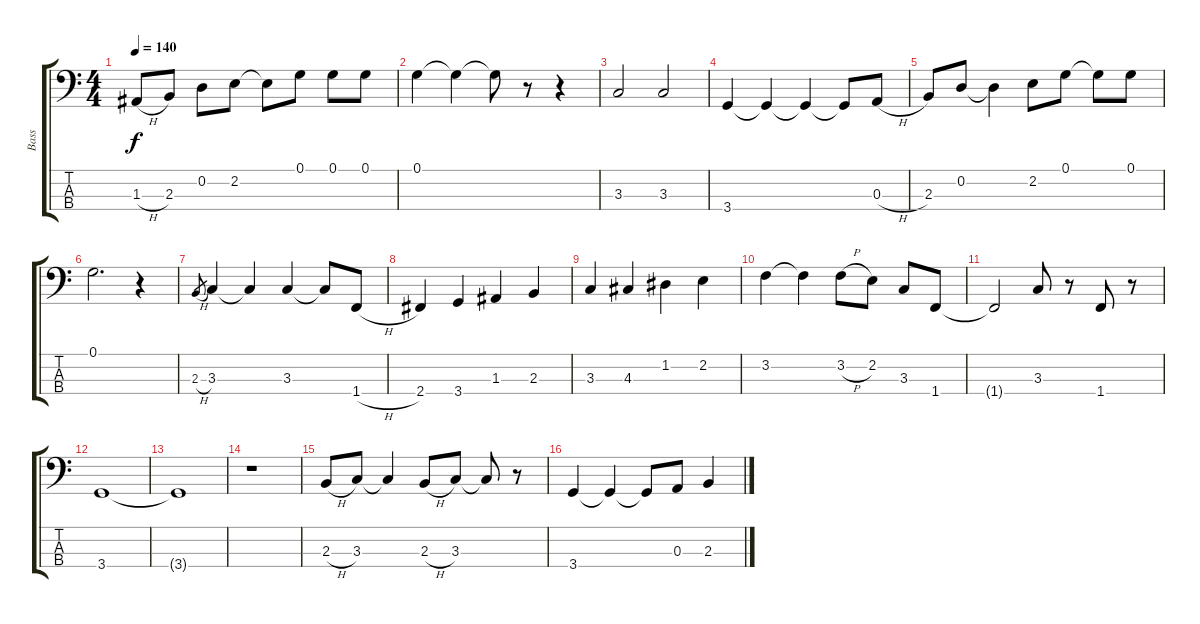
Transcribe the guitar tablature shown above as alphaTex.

\track ("Bass" "Bass") {instrument electricbassfinger}
\staff {score tabs}
\tuning (G2 D2 A1 E1) {hide}
\ts (4 4)
\tempo 140
\clef f4
\ks c
1.3{h}.8{dy f} 2.3.8 0.2.8 2.2.8 2.2{t}.8 0.1.8 0.1.8 0.1.8 |
0.1.4 0.1{t}.4 0.1{t}.8 r.8 r.4 |
3.3.2 3.3.2 |
3.4.4 3.4{t}.4 3.4{t}.4 3.4{t}.8 0.3{h}.8 |
2.3.8 0.2.8 0.2{t}.4 2.2.8 0.1.8 0.1{t}.8 0.1.8 |
0.1.2{d} r.4 |
2.3{h}.8{gr} 3.3.4 3.3{t}.4 3.3.4 3.3{t}.8 1.4{h}.8 |
2.4.4 3.4.4 1.3.4 2.3.4 |
3.3.4 4.3.4 1.2.4 2.2.4 |
3.2.4 3.2{t}.4 3.2{h}.8 2.2.8 3.3.8 1.4.8 |
1.4{t}.2 3.3.8 r.8 1.4.8 r.8 |
3.4.1 |
3.4{t}.1 |
r.1 |
2.3{h}.8 3.3.8 3.3{t}.4 2.3{h}.8 3.3.8 3.3{t}.8 r.8 |
3.4.4 3.4{t}.4 3.4{t}.8 0.3.8 2.3.4
